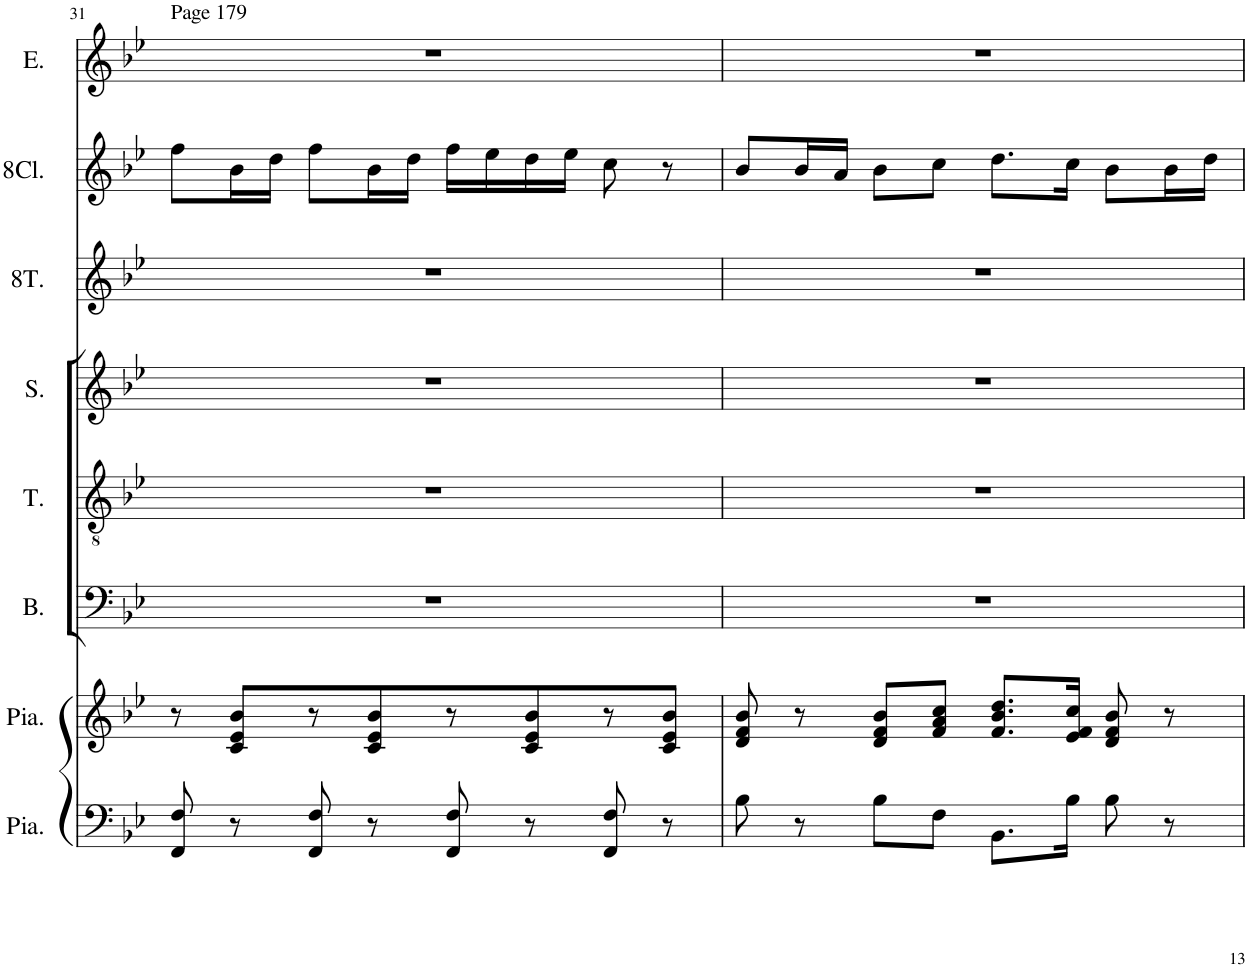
**kern	**kern	**kern	**kern	**kern	**kern	**kern	**kern
*part8	*part7	*part6	*part5	*part4	*part3	*part2	*part1
*staff8	*staff7	*staff6	*staff5	*staff4	*staff3	*staff2	*staff1
*I"Piano	*I"Piano	*I"Basses	*I"Ténors	*I"Sopranis	*I"8JF tambours	*I"8JF trompettes	*I"Emma
*I'Pia.	*I'Pia.	*I'B.	*I'T.	*I'S.	*I'8T.	*	*I'E.
!!LO:PB:g=z
*clefF4	*clefG2	*clefF4	*clefGv2	*clefG2	*clefG2	*clefG2	*clefG2
*	*Trd1c2	*	*	*	*	*Trd1c2	*Trd1c2
*k[b-e-]	*k[b-e-]	*k[b-e-]	*k[b-e-]	*k[b-e-]	*k[b-e-]	*k[b-e-]	*k[b-e-]
*M4/4	*M4/4	*M4/4	*M4/4	*M4/4	*M4/4	*M4/4	*M4/4
*met(c)	*met(c)	*met(c)	*met(c)	*met(c)	*met(c)	*met(c)	*met(c)
=31	=31	=31	=31	=31	=31	=31	=31
!	!	!	!	!	!	!	!LO:TX:a:t=Page 179
8FF/ 8F/	8r	1r	1r	1r	1r	8ff\L	1r
8r	8c/ 8e-/ 8b-/L	.	.	.	.	16b-\L	.
.	.	.	.	.	.	16dd\JJ	.
8FF/ 8F/	8r	.	.	.	.	8ff\L	.
8r	8c/ 8e-/ 8b-/	.	.	.	.	16b-\L	.
.	.	.	.	.	.	16dd\JJ	.
8FF/ 8F/	8r	.	.	.	.	16ff\LL	.
.	.	.	.	.	.	16ee-\	.
8r	8c/ 8e-/ 8b-/	.	.	.	.	16dd\	.
.	.	.	.	.	.	16ee-\JJ	.
8FF/ 8F/	8r	.	.	.	.	8cc\	.
8r	8c/ 8e-/ 8b-/J	.	.	.	.	8r	.
=32	=32	=32	=32	=32	=32	=32	=32
8B-\	8d/ 8f/ 8b-/	1r	1r	1r	1r	8b-/L	1r
8r	8r	.	.	.	.	16b-/L	.
.	.	.	.	.	.	16a/JJ	.
8B-\L	8d/ 8f/ 8b-/L	.	.	.	.	8b-\L	.
8F\J	8f/ 8a/ 8cc/J	.	.	.	.	8cc\J	.
8.BB-\L	8.f/ 8.b-/ 8.dd/L	.	.	.	.	8.dd\L	.
16B-\Jk	16e-/ 16f/ 16cc/Jk	.	.	.	.	16cc\Jk	.
8B-\	8d/ 8f/ 8b-/	.	.	.	.	8b-\L	.
8r	8r	.	.	.	.	16b-\L	.
.	.	.	.	.	.	16dd\JJ	.
=	=	=	=	=	=	=	=
*-	*-	*-	*-	*-	*-	*-	*-
